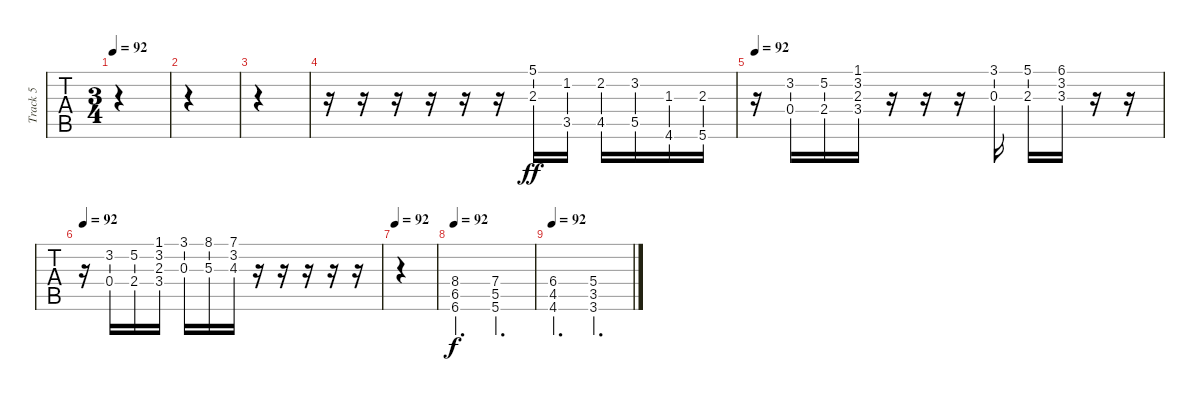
\track ("Track 5" "Track 5") {instrument trumpet}
\staff {tabs}
\tuning (E4 B3 G3 D3 A2 E2) {hide}
\ts (3 4)
\tempo 92
\clef g2
\ks c
|
|
|
r.16 r.16 r.16 r.16 r.16 r.16 (5.1 2.3).16{dy ff volume 9 balance 12} (1.2 3.5).16 (2.2 4.5).16 (3.2 5.5).16 (1.3 4.6).16 (2.3 5.6).16 |
\tempo 92
r.16 (3.2 0.4).16 (5.2 2.4).16 (1.1 3.2 2.3 3.4).16 r.16 r.16 r.16 (3.1 0.3).16 (5.1 2.3).16 (6.1 3.2 3.3).16 r.16 r.16 |
\tempo 92
r.16 (3.2 0.4).16 (5.2 2.4).16 (1.1 3.2 2.3 3.4).16 (3.1 0.3).16 (8.1 5.3).16 (7.1 3.2 4.3).16 r.16 r.16 r.16 r.16 r.16 |
\tempo 92
|
\tempo 92
(8.4 6.5 6.6).4{d dy f volume 11} (7.4 5.5 5.6).4{d} |
\tempo 92
(6.4 4.5 4.6).4{d} (5.4 3.5 3.6).4{d}
